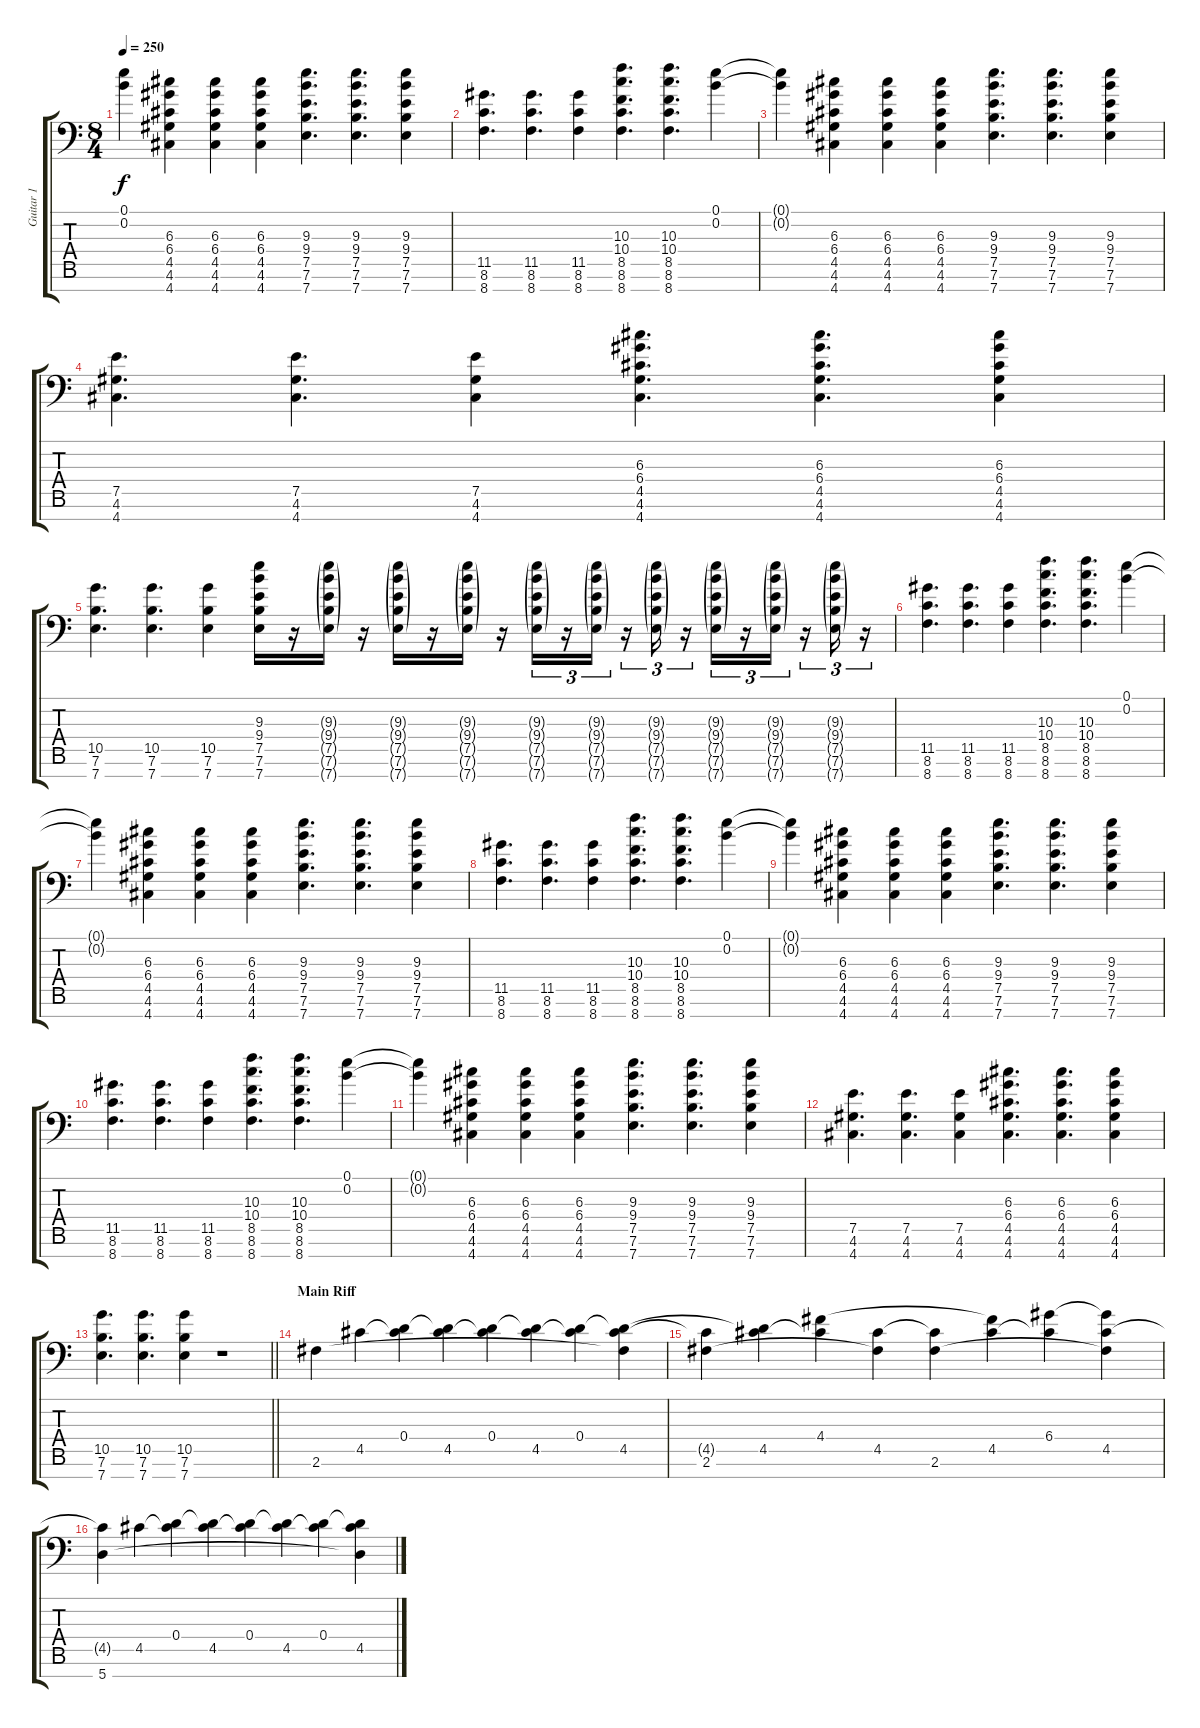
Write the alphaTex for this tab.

\track ("Guitar 1" "Guitar 1") {instrument distortionguitar}
\staff {score tabs}
\tuning (E4 B3 G3 D3 A2 E2 A1) {hide}
\ts (8 4)
\tempo 250
\clef f4
\ks c
(0.1{t} 0.2{t}).4{dy f} (6.3 6.4 4.5 4.6 4.7).4 (6.3 6.4 4.5 4.6 4.7).4 (6.3 6.4 4.5 4.6 4.7).4 (9.3 9.4 7.5 7.6 7.7).4{d} (9.3 9.4 7.5 7.6 7.7).4{d} (9.3 9.4 7.5 7.6 7.7).4 |
(11.5 8.6 8.7).4{d} (11.5 8.6 8.7).4{d} (11.5 8.6 8.7).4 (10.3 10.4 8.5 8.6 8.7).4{d} (10.3 10.4 8.5 8.6 8.7).4{d} (0.1 0.2).4 |
(0.1{t} 0.2{t}).4 (6.3 6.4 4.5 4.6 4.7).4 (6.3 6.4 4.5 4.6 4.7).4 (6.3 6.4 4.5 4.6 4.7).4 (9.3 9.4 7.5 7.6 7.7).4{d} (9.3 9.4 7.5 7.6 7.7).4{d} (9.3 9.4 7.5 7.6 7.7).4 |
(7.5 4.6 4.7).4{d} (7.5 4.6 4.7).4{d} (7.5 4.6 4.7).4 (6.3 6.4 4.5 4.6 4.7).4{d} (6.3 6.4 4.5 4.6 4.7).4{d} (6.3 6.4 4.5 4.6 4.7).4 |
(10.5 7.6 7.7).4{d} (10.5 7.6 7.7).4{d} (10.5 7.6 7.7).4 (9.3 9.4 7.5 7.6 7.7).16 r.16 (9.3{g} 9.4{g} 7.5{g} 7.6{g} 7.7{g}).16 r.16 (9.3{g} 9.4{g} 7.5{g} 7.6{g} 7.7{g}).16 r.16 (9.3{g} 9.4{g} 7.5{g} 7.6{g} 7.7{g}).16 r.16 (9.3{g} 9.4{g} 7.5{g} 7.6{g} 7.7{g}).16{tu (3 2)} r.16{tu (3 2)} (9.3{g} 9.4{g} 7.5{g} 7.6{g} 7.7{g}).16{tu (3 2)} r.16{tu (3 2)} (9.3{g} 9.4{g} 7.5{g} 7.6{g} 7.7{g}).16{tu (3 2)} r.16{tu (3 2)} (9.3{g} 9.4{g} 7.5{g} 7.6{g} 7.7{g}).16{tu (3 2)} r.16{tu (3 2)} (9.3{g} 9.4{g} 7.5{g} 7.6{g} 7.7{g}).16{tu (3 2)} r.16{tu (3 2)} (9.3{g} 9.4{g} 7.5{g} 7.6{g} 7.7{g}).16{tu (3 2)} r.16{tu (3 2)} |
(11.5 8.6 8.7).4{d} (11.5 8.6 8.7).4{d} (11.5 8.6 8.7).4 (10.3 10.4 8.5 8.6 8.7).4{d} (10.3 10.4 8.5 8.6 8.7).4{d} (0.1 0.2).4 |
(0.1{t} 0.2{t}).4 (6.3 6.4 4.5 4.6 4.7).4 (6.3 6.4 4.5 4.6 4.7).4 (6.3 6.4 4.5 4.6 4.7).4 (9.3 9.4 7.5 7.6 7.7).4{d} (9.3 9.4 7.5 7.6 7.7).4{d} (9.3 9.4 7.5 7.6 7.7).4 |
(11.5 8.6 8.7).4{d} (11.5 8.6 8.7).4{d} (11.5 8.6 8.7).4 (10.3 10.4 8.5 8.6 8.7).4{d} (10.3 10.4 8.5 8.6 8.7).4{d} (0.1 0.2).4 |
(0.1{t} 0.2{t}).4 (6.3 6.4 4.5 4.6 4.7).4 (6.3 6.4 4.5 4.6 4.7).4 (6.3 6.4 4.5 4.6 4.7).4 (9.3 9.4 7.5 7.6 7.7).4{d} (9.3 9.4 7.5 7.6 7.7).4{d} (9.3 9.4 7.5 7.6 7.7).4 |
(11.5 8.6 8.7).4{d} (11.5 8.6 8.7).4{d} (11.5 8.6 8.7).4 (10.3 10.4 8.5 8.6 8.7).4{d} (10.3 10.4 8.5 8.6 8.7).4{d} (0.1 0.2).4 |
(0.1{t} 0.2{t}).4 (6.3 6.4 4.5 4.6 4.7).4 (6.3 6.4 4.5 4.6 4.7).4 (6.3 6.4 4.5 4.6 4.7).4 (9.3 9.4 7.5 7.6 7.7).4{d} (9.3 9.4 7.5 7.6 7.7).4{d} (9.3 9.4 7.5 7.6 7.7).4 |
(7.5 4.6 4.7).4{d} (7.5 4.6 4.7).4{d} (7.5 4.6 4.7).4 (6.3 6.4 4.5 4.6 4.7).4{d} (6.3 6.4 4.5 4.6 4.7).4{d} (6.3 6.4 4.5 4.6 4.7).4 |
\barLineRight lightlight
(10.5 7.6 7.7).4{d} (10.5 7.6 7.7).4{d} (10.5 7.6 7.7).4 r.1 |
\section ("" "Main Riff")
2.6.4 4.5.4 (0.4 4.5{t}).4 (0.4{t} 4.5).4 (0.4 4.5{t}).4 (0.4{t} 4.5).4 (0.4 4.5{t}).4 (0.4{t} 4.5 2.6{t}).4 |
(4.5{t} 2.6).4 (0.4{t} 4.5).4 (4.4 4.5{t}).4 (4.5 2.6{t}).4 (4.5{t} 2.6).4 (4.4{t} 4.5).4 (6.4 4.5{t}).4 (6.4{t} 4.5 2.6{t}).4 |
(4.5{t} 5.7).4 4.5.4 (0.4 4.5{t}).4 (0.4{t} 4.5).4 (0.4 4.5{t}).4 (0.4{t} 4.5).4 (0.4 4.5{t}).4 (0.4{t} 4.5 5.7{t}).4
